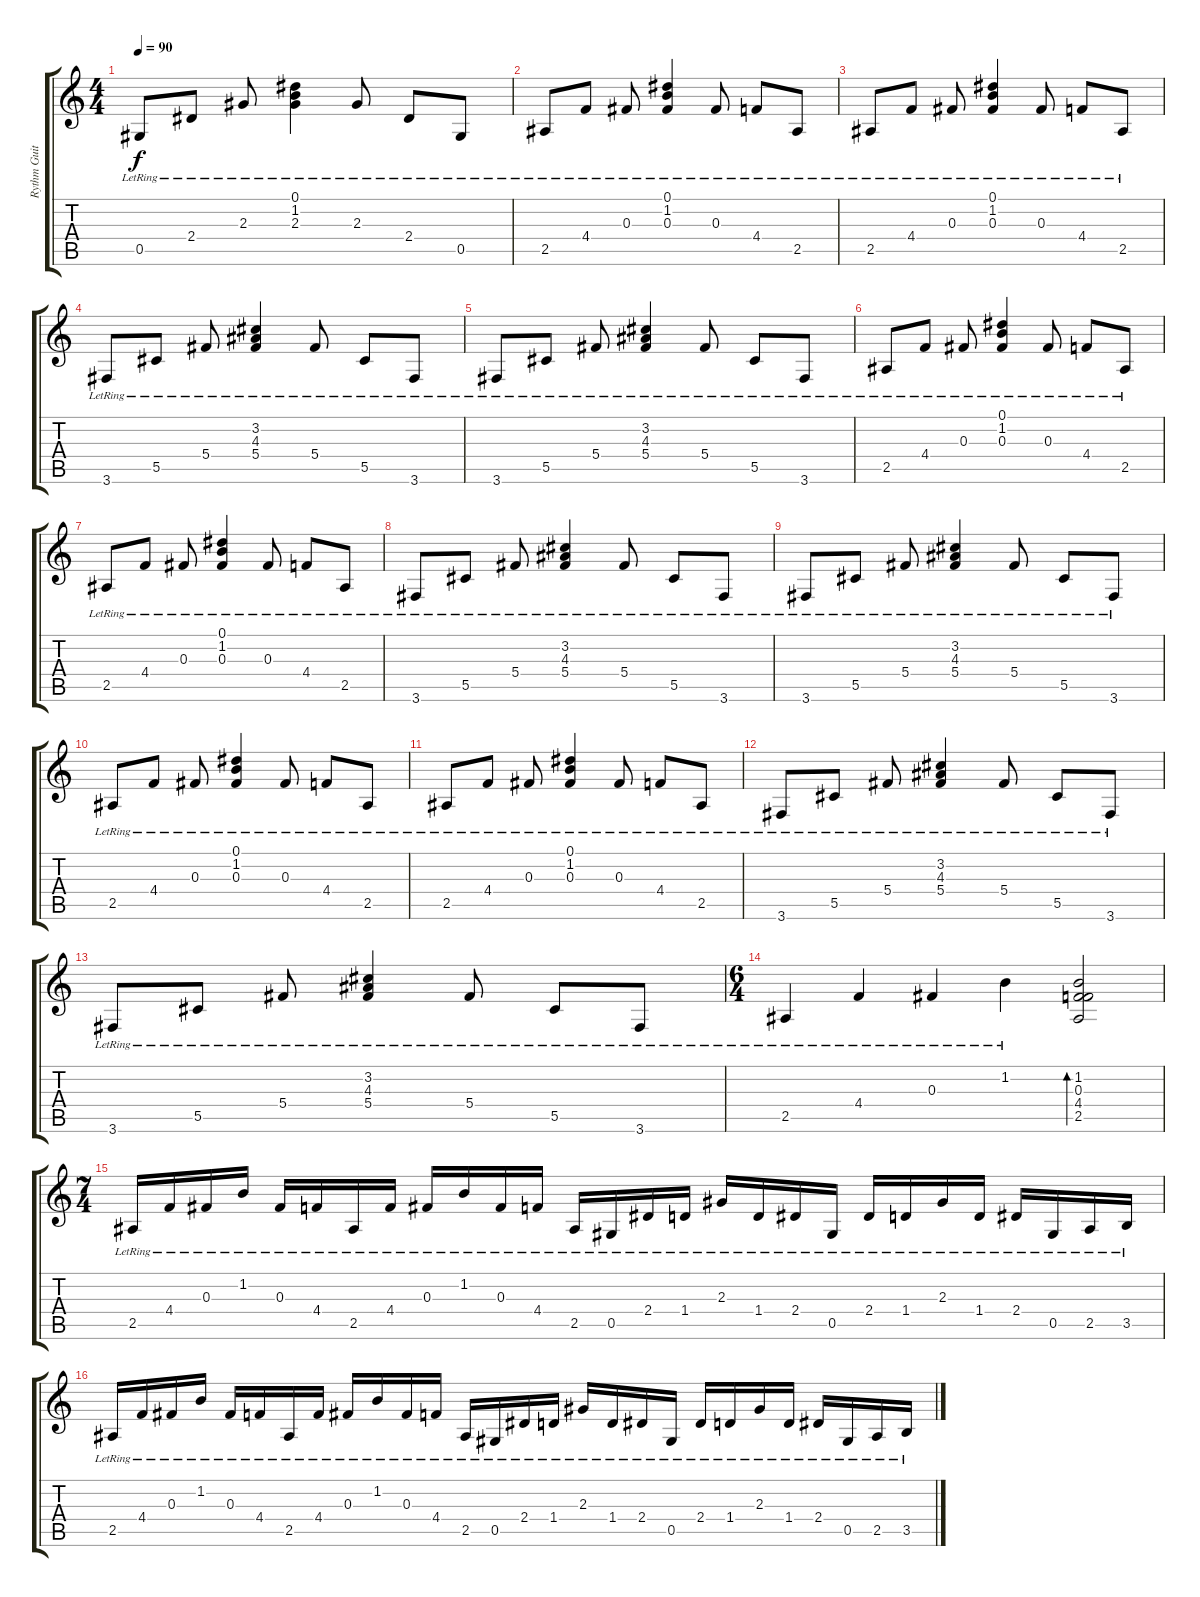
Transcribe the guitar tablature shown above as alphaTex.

\track ("Rythm Guitar" "Rythm Guit") {instrument distortionguitar}
\staff {score tabs}
\tuning (Eb4 Bb3 Gb3 Db3 Ab2 Eb2) {hide}
\ts (4 4)
\tempo 90
\clef g2
\ks c
0.5{lr}.8{dy f} 2.4{lr}.8 2.3{lr}.8 (0.1{lr} 1.2{lr} 2.3{lr}).4 2.3{lr}.8 2.4{lr}.8 0.5{lr}.8 |
2.5{lr}.8 4.4{lr}.8 0.3{lr}.8 (0.1{lr} 1.2{lr} 0.3{lr}).4 0.3{lr}.8 4.4{lr}.8 2.5{lr}.8 |
2.5{lr}.8 4.4{lr}.8 0.3{lr}.8 (0.1{lr} 1.2{lr} 0.3{lr}).4 0.3{lr}.8 4.4{lr}.8 2.5{lr}.8 |
3.6{lr}.8 5.5{lr}.8 5.4{lr}.8 (3.2{lr} 4.3{lr} 5.4{lr}).4 5.4{lr}.8 5.5{lr}.8 3.6{lr}.8 |
3.6{lr}.8 5.5{lr}.8 5.4{lr}.8 (3.2{lr} 4.3{lr} 5.4{lr}).4 5.4{lr}.8 5.5{lr}.8 3.6{lr}.8 |
2.5{lr}.8 4.4{lr}.8 0.3{lr}.8 (0.1{lr} 1.2{lr} 0.3{lr}).4 0.3{lr}.8 4.4{lr}.8 2.5{lr}.8 |
2.5{lr}.8 4.4{lr}.8 0.3{lr}.8 (0.1{lr} 1.2{lr} 0.3{lr}).4 0.3{lr}.8 4.4{lr}.8 2.5{lr}.8 |
3.6{lr}.8 5.5{lr}.8 5.4{lr}.8 (3.2{lr} 4.3{lr} 5.4{lr}).4 5.4{lr}.8 5.5{lr}.8 3.6{lr}.8 |
3.6{lr}.8 5.5{lr}.8 5.4{lr}.8 (3.2{lr} 4.3{lr} 5.4{lr}).4 5.4{lr}.8 5.5{lr}.8 3.6{lr}.8 |
2.5{lr}.8 4.4{lr}.8 0.3{lr}.8 (0.1{lr} 1.2{lr} 0.3{lr}).4 0.3{lr}.8 4.4{lr}.8 2.5{lr}.8 |
2.5{lr}.8 4.4{lr}.8 0.3{lr}.8 (0.1{lr} 1.2{lr} 0.3{lr}).4 0.3{lr}.8 4.4{lr}.8 2.5{lr}.8 |
3.6{lr}.8 5.5{lr}.8 5.4{lr}.8 (3.2{lr} 4.3{lr} 5.4{lr}).4 5.4{lr}.8 5.5{lr}.8 3.6{lr}.8 |
3.6{lr}.8 5.5{lr}.8 5.4{lr}.8 (3.2{lr} 4.3{lr} 5.4{lr}).4 5.4{lr}.8 5.5{lr}.8 3.6{lr}.8 |
\ts (6 4)
2.5{lr}.4 4.4{lr}.4 0.3{lr}.4 1.2{lr}.4 (1.2 0.3 4.4 2.5).2{bd 480} |
\ts (7 4)
2.5{lr}.16 4.4{lr}.16 0.3{lr}.16 1.2{lr}.16 0.3{lr}.16 4.4{lr}.16 2.5{lr}.16 4.4{lr}.16 0.3{lr}.16 1.2{lr}.16 0.3{lr}.16 4.4{lr}.16 2.5{lr}.16 0.5{lr}.16 2.4{lr}.16 1.4{lr}.16 2.3{lr}.16 1.4{lr}.16 2.4{lr}.16 0.5{lr}.16 2.4{lr}.16 1.4{lr}.16 2.3{lr}.16 1.4{lr}.16 2.4{lr}.16 0.5{lr}.16 2.5{lr}.16 3.5{lr}.16 |
2.5{lr}.16 4.4{lr}.16 0.3{lr}.16 1.2{lr}.16 0.3{lr}.16 4.4{lr}.16 2.5{lr}.16 4.4{lr}.16 0.3{lr}.16 1.2{lr}.16 0.3{lr}.16 4.4{lr}.16 2.5{lr}.16 0.5{lr}.16 2.4{lr}.16 1.4{lr}.16 2.3{lr}.16 1.4{lr}.16 2.4{lr}.16 0.5{lr}.16 2.4{lr}.16 1.4{lr}.16 2.3{lr}.16 1.4{lr}.16 2.4{lr}.16 0.5{lr}.16 2.5{lr}.16 3.5{lr}.16
